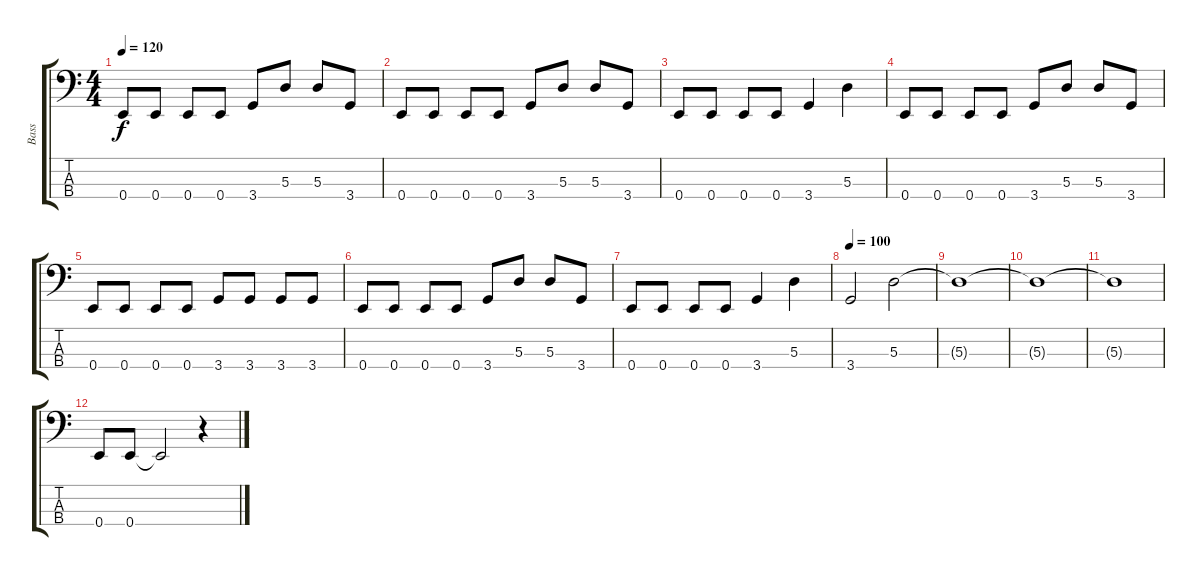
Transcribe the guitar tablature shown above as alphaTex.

\track ("Bass" "Bass") {instrument electricbassfinger}
\staff {score tabs}
\tuning (G2 D2 A1 E1) {hide}
\ts (4 4)
\tempo 120
\clef f4
\ks c
0.4.8{dy f} 0.4.8 0.4.8 0.4.8 3.4.8 5.3.8 5.3.8 3.4.8 |
0.4.8 0.4.8 0.4.8 0.4.8 3.4.8 5.3.8 5.3.8 3.4.8 |
0.4.8 0.4.8 0.4.8 0.4.8 3.4.4 5.3.4 |
0.4.8 0.4.8 0.4.8 0.4.8 3.4.8 5.3.8 5.3.8 3.4.8 |
0.4.8 0.4.8 0.4.8 0.4.8 3.4.8 3.4.8 3.4.8 3.4.8 |
0.4.8 0.4.8 0.4.8 0.4.8 3.4.8 5.3.8 5.3.8 3.4.8 |
0.4.8 0.4.8 0.4.8 0.4.8 3.4.4 5.3.4 |
\tempo 100
3.4.2 5.3.2 |
5.3{t}.1 |
5.3{t}.1 |
5.3{t}.1 |
0.4.8 0.4.8 0.4{t}.2 r.4
